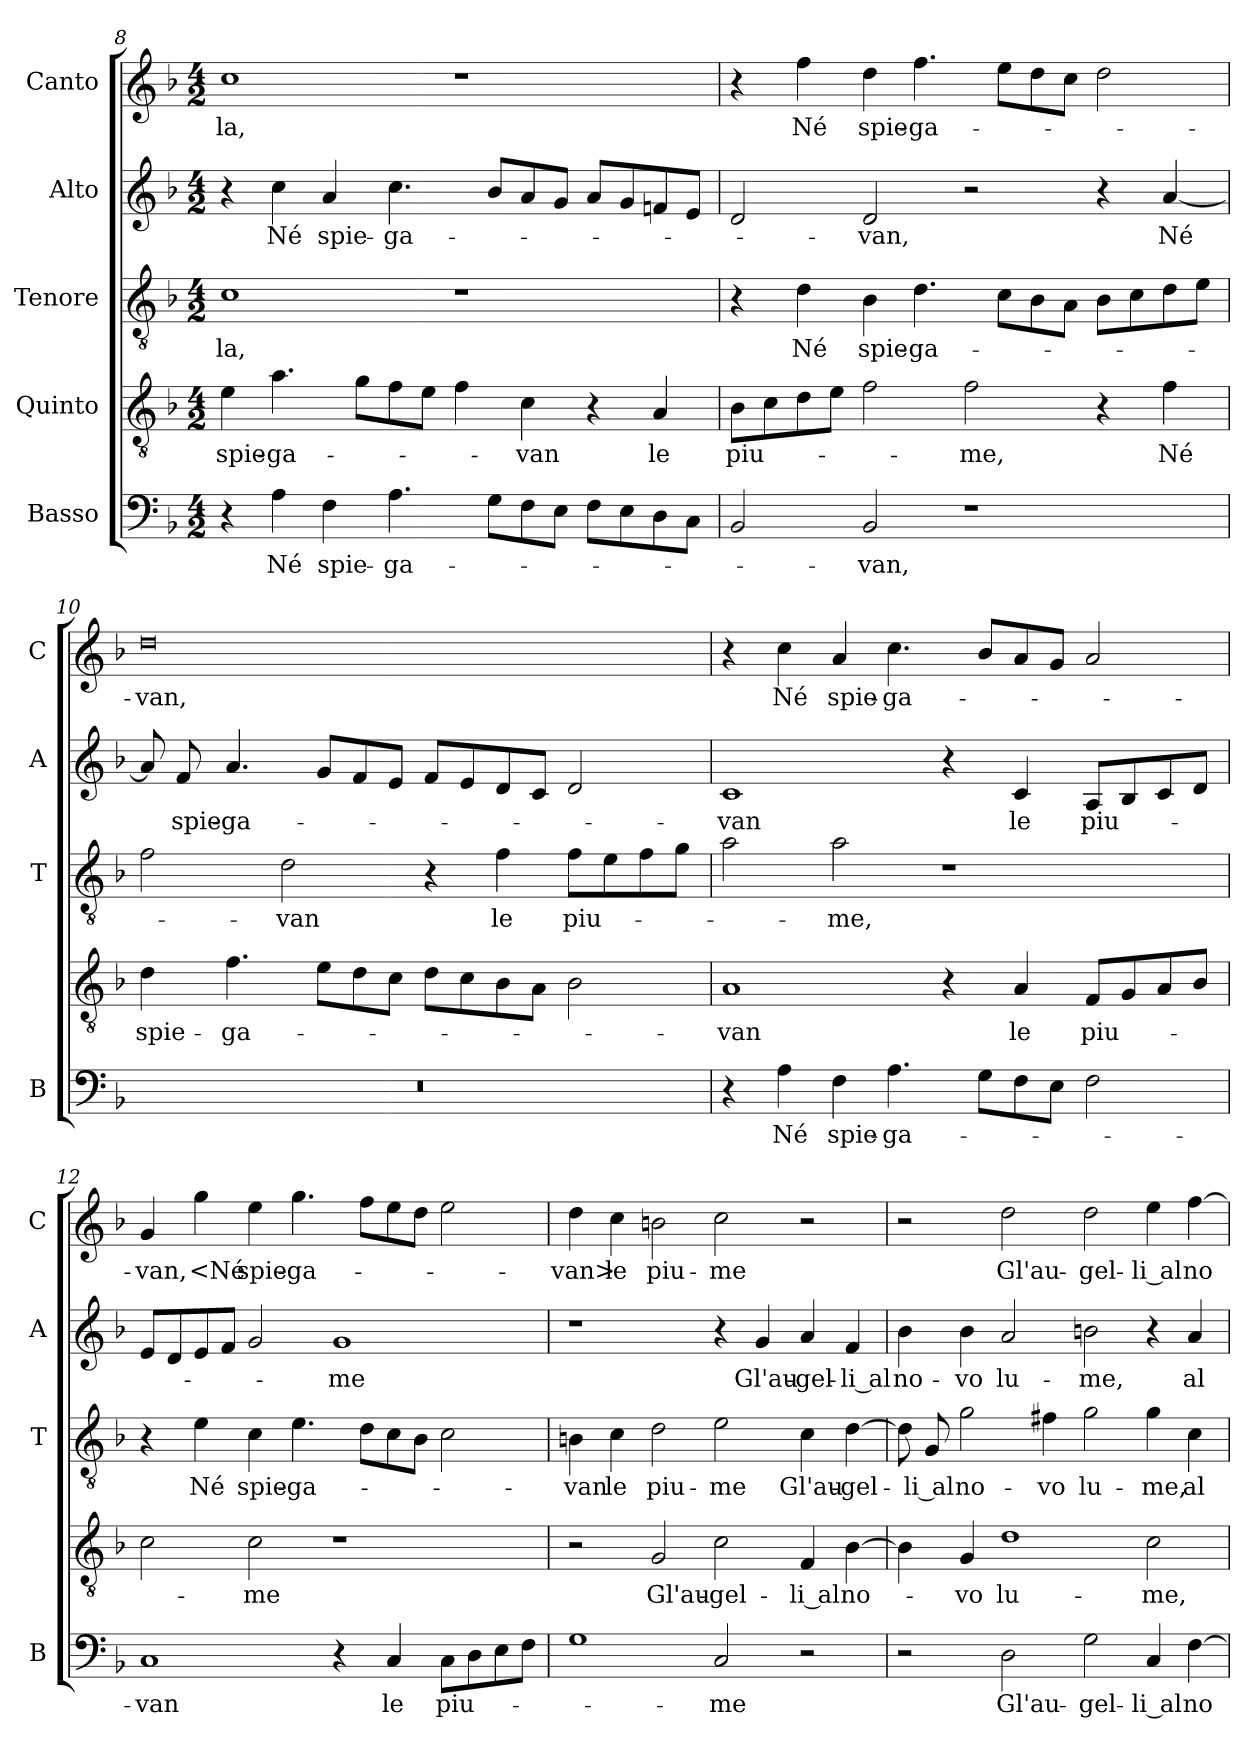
**kern	**text	**kern	**text	**kern	**text	**kern	**text	**kern	**text
*part5	*part5	*part4	*part4	*part3	*part3	*part2	*part2	*part1	*part1
*staff5	*staff5	*staff4	*staff4	*staff3	*staff3	*staff2	*staff2	*staff1	*staff1
*I"Basso	*	*I"Quinto	*	*I"Tenore	*	*I"Alto	*	*I"Canto	*
*I'B	*	*	*	*I'T	*	*I'A	*	*I'C	*
*clefF4	*	*clefGv2	*	*clefGv2	*	*clefG2	*	*clefG2	*
*k[b-]	*	*k[b-]	*	*k[b-]	*	*k[b-]	*	*k[b-]	*
*F:	*	*F:	*	*F:	*	*F:	*	*F:	*
*M4/2	*	*M4/2	*	*M4/2	*	*M4/2	*	*M4/2	*
=8	=8	=8	=8	=8	=8	=8	=8	=8	=8
4r	.	4e	spie-	1c	-la,	4r	.	1cc	-la,
4A	Né	4.a	-ga-	.	.	4cc	Né	.	.
4F	spie-	.	.	.	.	4a	spie-	.	.
.	.	8gL	.	.	.	.	.	.	.
4.A	-ga-	8f	.	.	.	4.cc	-ga-	.	.
.	.	8eJ	.	.	.	.	.	.	.
.	.	4f	.	1r	.	.	.	1r	.
8GL	.	.	.	.	.	8b-L	.	.	.
8F	.	4c	-van	.	.	8a	.	.	.
8EJ	.	.	.	.	.	8gJ	.	.	.
8FL	.	4r	.	.	.	8aL	.	.	.
8E	.	.	.	.	.	8g	.	.	.
8D	.	4A	le	.	.	8fn	.	.	.
8CJ	.	.	.	.	.	8eJ	.	.	.
=9	=9	=9	=9	=9	=9	=9	=9	=9	=9
2BB-	.	8B-L	piu-	4r	.	2d	.	4r	.
.	.	8c	.	.	.	.	.	.	.
.	.	8d	.	4d	Né	.	.	4ff	Né
.	.	8eJ	.	.	.	.	.	.	.
2BB-	-van,	2f	.	4B-	spie-	2d	-van,	4dd	spie-
.	.	.	.	4.d	-ga-	.	.	4.ff	-ga-
1r	.	2f	-me,	.	.	2r	.	.	.
.	.	.	.	8cL	.	.	.	8eeL	.
.	.	.	.	8B-	.	.	.	8dd	.
.	.	.	.	8AJ	.	.	.	8ccJ	.
.	.	4r	.	8B-L	.	4r	.	2dd	.
.	.	.	.	8c	.	.	.	.	.
.	.	4f	Né	8d	.	[4a	Né	.	.
.	.	.	.	8eJ	.	.	.	.	.
=10	=10	=10	=10	=10	=10	=10	=10	=10	=10
0r	.	4d	spie-	2f	.	8a]	.	0dd	-van,
.	.	.	.	.	.	8f	spie-	.	.
.	.	4.f	-ga-	.	.	4.a	-ga-	.	.
.	.	.	.	2d	-van	.	.	.	.
.	.	8eL	.	.	.	8gL	.	.	.
.	.	8d	.	.	.	8f	.	.	.
.	.	8cJ	.	.	.	8eJ	.	.	.
.	.	8dL	.	4r	.	8fL	.	.	.
.	.	8c	.	.	.	8e	.	.	.
.	.	8B-	.	4f	le	8d	.	.	.
.	.	8AJ	.	.	.	8cJ	.	.	.
.	.	2B-	.	8fL	piu-	2d	.	.	.
.	.	.	.	8e	.	.	.	.	.
.	.	.	.	8f	.	.	.	.	.
.	.	.	.	8gJ	.	.	.	.	.
=11	=11	=11	=11	=11	=11	=11	=11	=11	=11
4r	.	1A	-van	2a	.	1c	-van	4r	.
4A	Né	.	.	.	.	.	.	4cc	Né
4F	spie-	.	.	2a	-me,	.	.	4a	spie-
4.A	-ga-	.	.	.	.	.	.	4.cc	-ga-
.	.	4r	.	1r	.	4r	.	.	.
8GL	.	.	.	.	.	.	.	8b-L	.
8F	.	4A	le	.	.	4c	le	8a	.
8EJ	.	.	.	.	.	.	.	8gJ	.
2F	.	8FL	piu-	.	.	8AL	piu-	2a	.
.	.	8G	.	.	.	8B-	.	.	.
.	.	8A	.	.	.	8c	.	.	.
.	.	8B-J	.	.	.	8dJ	.	.	.
=12	=12	=12	=12	=12	=12	=12	=12	=12	=12
1C	-van	2c	.	4r	.	8eL	.	4g	-van,
.	.	.	.	.	.	8d	.	.	.
.	.	.	.	4e	Né	8e	.	4gg	<Né
.	.	.	.	.	.	8fJ	.	.	.
.	.	2c	-me	4c	spie-	2g	.	4ee	spie-
.	.	.	.	4.e	-ga-	.	.	4.gg	-ga-
4r	.	1r	.	.	.	1g	-me	.	.
.	.	.	.	8dL	.	.	.	8ffL	.
4C	le	.	.	8c	.	.	.	8ee	.
.	.	.	.	8B-J	.	.	.	8ddJ	.
8CL	piu-	.	.	2c	.	.	.	2ee	.
8D	.	.	.	.	.	.	.	.	.
8E	.	.	.	.	.	.	.	.	.
8FJ	.	.	.	.	.	.	.	.	.
=13	=13	=13	=13	=13	=13	=13	=13	=13	=13
1G	.	2r	.	4Bn	-van	1r	.	4dd	-van>
.	.	.	.	4c	le	.	.	4cc	le
.	.	2G	Gl'au-	2d	piu-	.	.	2bn	piu-
2C	-me	2c	-gel-	2e	-me	4r	.	2cc	-me
.	.	.	.	.	.	4g	Gl'au-	.	.
2r	.	4F	-li al	4c	Gl'au-	4a	-gel-	2r	.
.	.	[4B-	no-	[4d	-gel-	4f	-li al	.	.
=14	=14	=14	=14	=14	=14	=14	=14	=14	=14
2r	.	4B-]	.	8d]	.	4b-	no-	2r	.
.	.	.	.	8G	-li al	.	.	.	.
.	.	4G	-vo	2g	no-	4b-	-vo	.	.
2D	Gl'au-	1d	lu-	.	.	2a	lu-	2dd	Gl'au-
.	.	.	.	4f#X	-vo	.	.	.	.
2G	-gel-	.	.	2g	lu-	2bn	-me,	2dd	-gel-
4C	-li al	2c	-me,	4g	-me,	4r	.	4ee	-li al
[4F	no-	.	.	4c	al	4a	al	[4ff	no-
=	=	=	=	=	=	=	=	=	=
*-	*-	*-	*-	*-	*-	*-	*-	*-	*-
